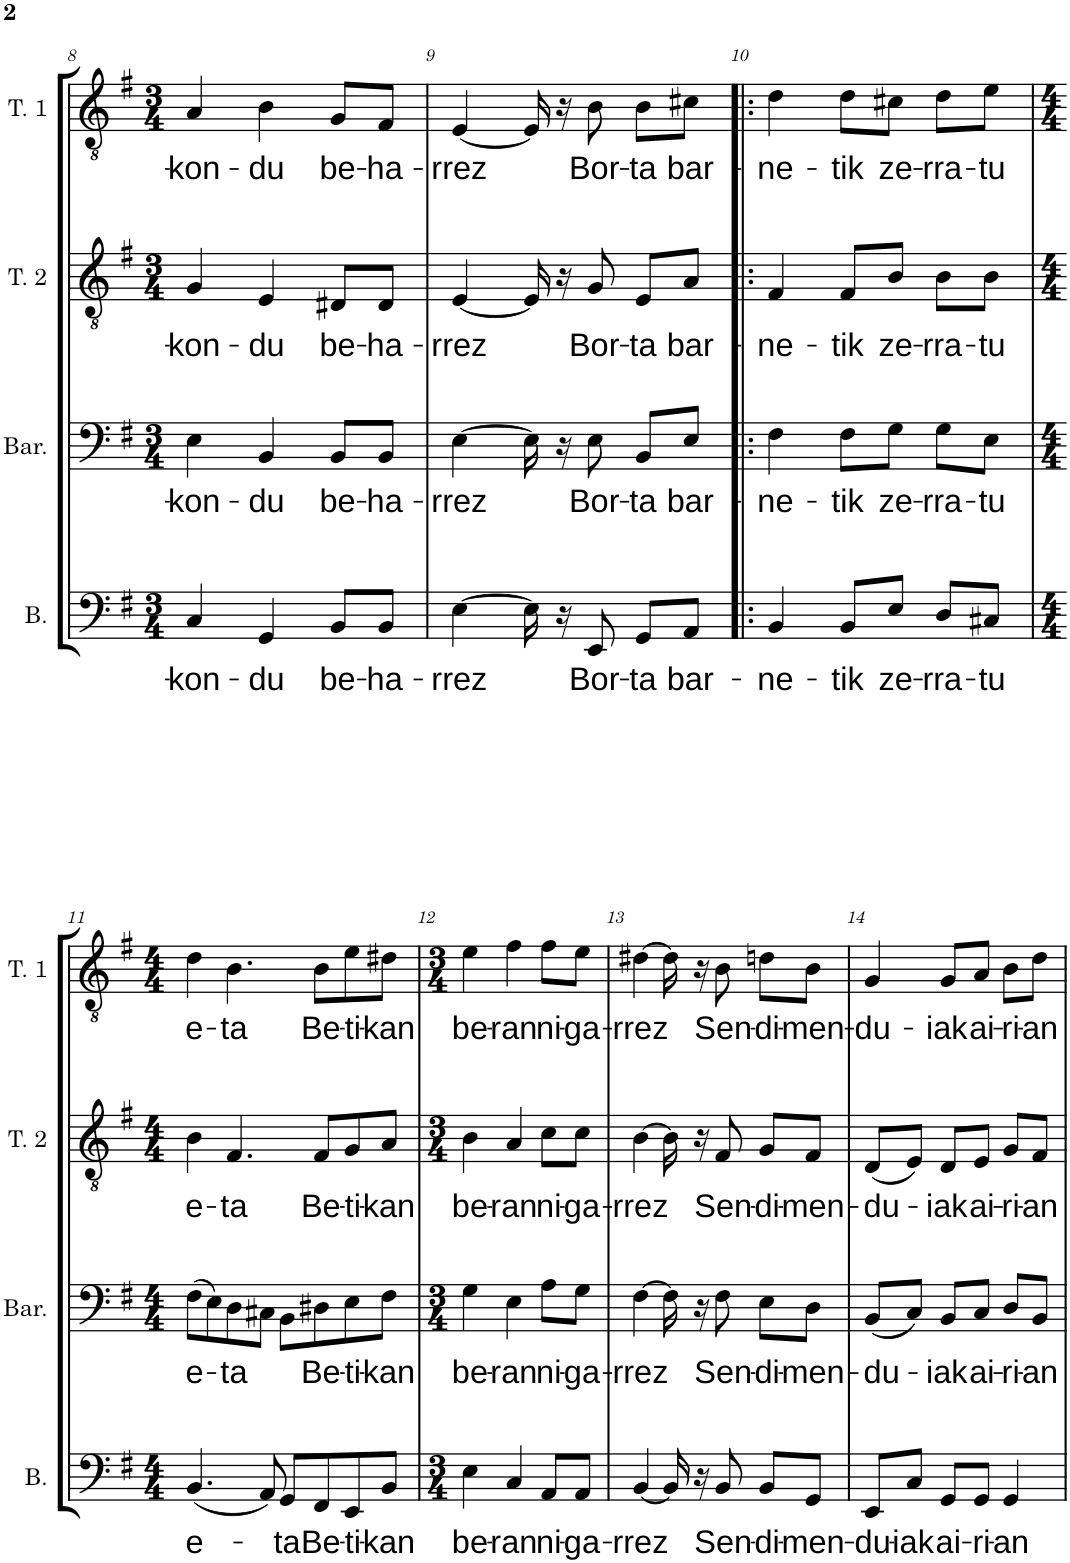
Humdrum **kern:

**kern	**text	**kern	**text	**kern	**text	**kern	**text
*part4	*part4	*part3	*part3	*part2	*part2	*part1	*part1
*staff4	*staff4	*staff3	*staff3	*staff2	*staff2	*staff1	*staff1
*I"Basse	*	*I"Baryton	*	*I"Ténor 2	*	*I"Ténor 1	*
*I'B.	*	*I'Bar.	*	*I'T. 2	*	*I'T. 1	*
!!LO:PB:g=z
*clefF4	*	*clefF4	*	*clefGv2	*	*clefGv2	*
*k[f#]	*	*k[f#]	*	*k[f#]	*	*k[f#]	*
*M3/4	*	*M3/4	*	*M3/4	*	*M3/4	*
=8	=8	=8	=8	=8	=8	=8	=8
!	!LO:LY:b	!	!LO:LY:b	!	!LO:LY:b	!	!LO:LY:b
4C/	-kon-	4E\	-kon-	4G/	-kon-	4A/	-kon-
!	!LO:LY:b	!	!LO:LY:b	!	!LO:LY:b	!	!LO:LY:b
4GG/	-du	4BB/	-du	4E/	-du	4B\	-du
!	!LO:LY:b	!	!LO:LY:b	!	!LO:LY:b	!	!LO:LY:b
8BB/L	be-	8BB/L	be-	8D#X/L	be-	8G/L	be-
!	!LO:LY:b	!	!LO:LY:b	!	!LO:LY:b	!	!LO:LY:b
8BB/J	-ha-	8BB/J	-ha-	8D#/J	-ha-	8F#/J	-ha-
=9	=9	=9	=9	=9	=9	=9	=9
!	!LO:LY:b	!	!LO:LY:b	!	!LO:LY:b	!	!LO:LY:b
[4E\	-rrez	[4E\	-rrez	[4E/	-rrez	[4E/	-rrez
16E\]	.	16E\]	.	16E/]	.	16E/]	.
16r	.	16r	.	16r	.	16r	.
!	!LO:LY:b	!	!LO:LY:b	!	!LO:LY:b	!	!LO:LY:b
8EE/	Bor-	8E\	Bor-	8G/	Bor-	8B\	Bor-
!	!LO:LY:b	!	!LO:LY:b	!	!LO:LY:b	!	!LO:LY:b
8GG/L	-ta	8BB/L	-ta	8E/L	-ta	8B\L	-ta
!	!LO:LY:b	!	!LO:LY:b	!	!LO:LY:b	!	!LO:LY:b
8AA/J	bar-	8E/J	bar-	8A/J	bar-	8c#X\J	bar-
=10!|:	=10!|:	=10!|:	=10!|:	=10!|:	=10!|:	=10!|:	=10!|:
!	!LO:LY:b	!	!LO:LY:b	!	!LO:LY:b	!	!LO:LY:b
4BB/	-ne-	4F#\	-ne-	4F#/	-ne-	4d\	-ne-
!	!LO:LY:b	!	!LO:LY:b	!	!LO:LY:b	!	!LO:LY:b
8BB/L	-tik	8F#\L	-tik	8F#/L	-tik	8d\L	-tik
!	!LO:LY:b	!	!LO:LY:b	!	!LO:LY:b	!	!LO:LY:b
8E/J	ze-	8G\J	ze-	8B/J	ze-	8c#X\J	ze-
!	!LO:LY:b	!	!LO:LY:b	!	!LO:LY:b	!	!LO:LY:b
8D/L	-rra-	8G\L	-rra-	8B\L	-rra-	8d\L	-rra-
!	!LO:LY:b	!	!LO:LY:b	!	!LO:LY:b	!	!LO:LY:b
8C#X/J	-tu	8E\J	-tu	8B\J	-tu	8e\J	-tu
!!LO:LB:g=z
=11	=11	=11	=11	=11	=11	=11	=11
*M4/4	*	*M4/4	*	*M4/4	*	*M4/4	*
!	!LO:LY:b	!	!LO:LY:b	!	!LO:LY:b	!	!LO:LY:b
(4.BB/	e-	(8F#\L	e-	4B\	e-	4d\	e-
.	.	8E\)	.	.	.	.	.
!	!	!	!LO:LY:b	!	!LO:LY:b	!	!LO:LY:b
.	.	8D\	-ta	4.F#/	-ta	4.B\	-ta
8AA/)	.	8C#X\J	.	.	.	.	.
!	!LO:LY:b	!	!	!	!	!	!
8GG/L	-ta	8BB\L	.	.	.	.	.
!	!LO:LY:b	!	!LO:LY:b	!	!LO:LY:b	!	!LO:LY:b
8FF#/	Be-	8D#X\	Be-	8F#/L	Be-	8B\L	Be-
!	!LO:LY:b	!	!LO:LY:b	!	!LO:LY:b	!	!LO:LY:b
8EE/	-ti-	8E\	-ti-	8G/	-ti-	8e\	-ti-
!	!LO:LY:b	!	!LO:LY:b	!	!LO:LY:b	!	!LO:LY:b
8BB/J	-kan	8F#\J	-kan	8A/J	-kan	8d#X\J	-kan
=12	=12	=12	=12	=12	=12	=12	=12
*M3/4	*	*M3/4	*	*M3/4	*	*M3/4	*
!	!LO:LY:b	!	!LO:LY:b	!	!LO:LY:b	!	!LO:LY:b
4E\	be-	4G\	be-	4B\	be-	4e\	be-
!	!LO:LY:b	!	!LO:LY:b	!	!LO:LY:b	!	!LO:LY:b
4C/	-ran	4E\	-ran	4A/	-ran	4f#\	-ran
!	!LO:LY:b	!	!LO:LY:b	!	!LO:LY:b	!	!LO:LY:b
8AA/L	ni-	8A\L	ni-	8c\L	ni-	8f#\L	ni-
!	!LO:LY:b	!	!LO:LY:b	!	!LO:LY:b	!	!LO:LY:b
8AA/J	-ga-	8G\J	-ga-	8c\J	-ga-	8e\J	-ga-
=13	=13	=13	=13	=13	=13	=13	=13
!	!LO:LY:b	!	!LO:LY:b	!	!LO:LY:b	!	!LO:LY:b
[4BB/	-rrez	[4F#\	-rrez	[4B\	-rrez	[4d#X\	-rrez
16BB/]	.	16F#\]	.	16B\]	.	16d#\]	.
16r	.	16r	.	16r	.	16r	.
!	!LO:LY:b	!	!LO:LY:b	!	!LO:LY:b	!	!LO:LY:b
8BB/	Sen-	8F#\	Sen-	8F#/	Sen-	8B\	Sen-
!	!LO:LY:b	!	!LO:LY:b	!	!LO:LY:b	!	!LO:LY:b
8BB/L	-di-	8E\L	-di-	8G/L	-di-	8dn\L	-di-
!	!LO:LY:b	!	!LO:LY:b	!	!LO:LY:b	!	!LO:LY:b
8GG/J	-men-	8D\J	-men-	8F#/J	-men-	8B\J	-men-
=14	=14	=14	=14	=14	=14	=14	=14
!	!LO:LY:b	!	!LO:LY:b	!	!LO:LY:b	!	!LO:LY:b
8EE/L	-du-	(8BB/L	-du-	(8D/L	-du-	4G/	-du-
!	!LO:LY:b	!	!	!	!	!	!
8C/J	-iak	8C/J)	.	8E/J)	.	.	.
!	!LO:LY:b	!	!LO:LY:b	!	!LO:LY:b	!	!LO:LY:b
8GG/L	ai-	8BB/L	-iak	8D/L	-iak	8G/L	-iak
!	!LO:LY:b	!	!LO:LY:b	!	!LO:LY:b	!	!LO:LY:b
8GG/J	-ri-	8C/J	ai-	8E/J	ai-	8A/J	ai-
!	!LO:LY:b	!	!LO:LY:b	!	!LO:LY:b	!	!LO:LY:b
4GG/	-an	8D/L	-ri-	8G/L	-ri-	8B\L	-ri-
!	!	!	!LO:LY:b	!	!LO:LY:b	!	!LO:LY:b
.	.	8BB/J	-an	8F#/J	-an	8d\J	-an
=	=	=	=	=	=	=	=
*-	*-	*-	*-	*-	*-	*-	*-
